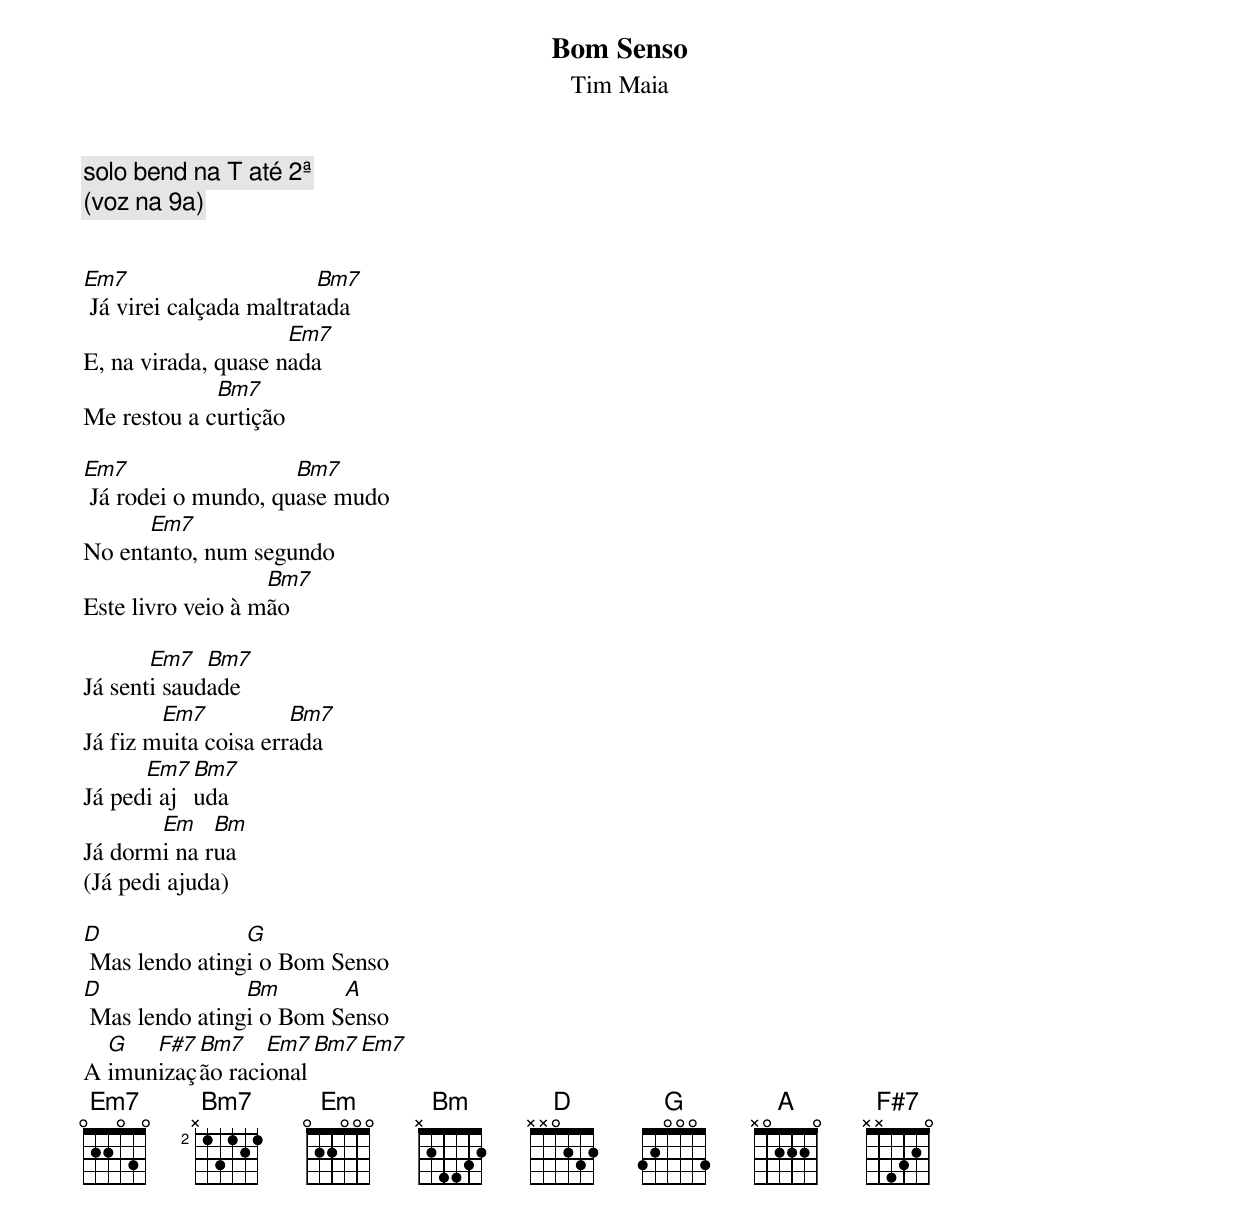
Bom Senso
Tim Maia


solo bend na T até 2ª
(voz na 9a)


Em7                      Bm7
 Já virei calçada maltratada
                     Em7
E, na virada, quase nada
             Bm7
Me restou a curtição

Em7                  Bm7
 Já rodei o mundo, quase mudo
      Em7
No entanto, num segundo
                   Bm7
Este livro veio à mão

       Em7   Bm7
Já senti saudade
        Em7           Bm7
Já fiz muita coisa errada
      Em7 Bm7
Já pedi ajuda
       Em    Bm
Já dormi na rua
(Já pedi ajuda)

D               G
 Mas lendo atingi o Bom Senso
D               Bm       A
 Mas lendo atingi o Bom Senso
  G   F#7 Bm7    Em7  Bm7 Em7
A imunização racional
